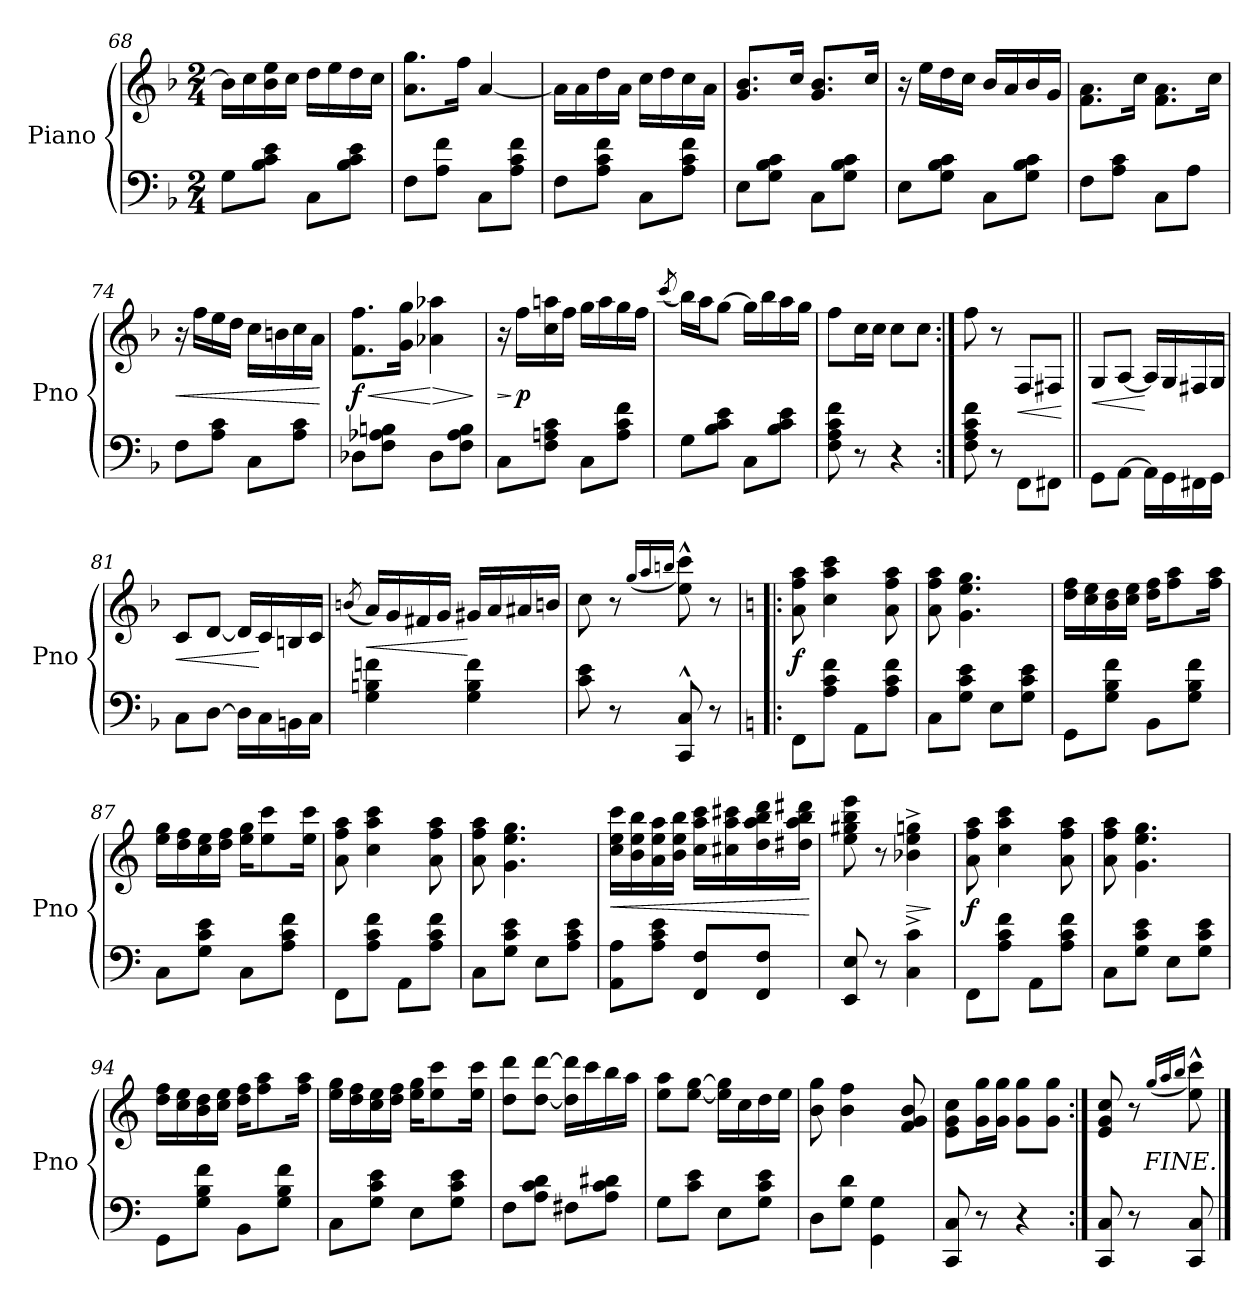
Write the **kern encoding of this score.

**kern	**kern	**dynam
*part1	*part1	*part1
*staff2	*staff1	*staff1/2
*I"Piano	*	*
*I'Pno	*	*
*clefF4	*clefG2	*
*k[b-]	*k[b-]	*
*M2/4	*M2/4	*
=68	=68	=68
8GL	16b-LL]	.
.	16cc	.
8B- 8c 8eJ	16b- 16ee	.
.	16ccJJ	.
8CL	16ddLL	.
.	16ee	.
8B- 8c 8eJ	16dd	.
.	16ccJJ	.
=69	=69	=69
8FL	8.a 8.ggL	.
8A 8fJ	.	.
.	16ffJk	.
8CL	[4a	.
8A 8c 8fJ	.	.
!!LO:LB:g=z
=70	=70	=70
8FL	16a\LL]	.
.	16a\	.
8A 8c 8fJ	16dd\	.
.	16a\JJ	.
8CL	16ccLL	.
.	16dd	.
8A 8c 8fJ	16cc	.
.	16aJJ	.
=71	=71	=71
8EL	8.g 8.b-L	.
8G 8B- 8cJ	.	.
.	16ccJk	.
8CL	8.g 8.b-L	.
8G 8B- 8cJ	.	.
.	16ccJk	.
=72	=72	=72
8EL	16r	.
.	16eeLL	.
8G 8B- 8cJ	16dd	.
.	16ccJJ	.
8CL	16b-LL	.
.	16a	.
8G 8B- 8cJ	16b-	.
.	16gJJ	.
=73	=73	=73
8FL	8.f\ 8.a\L	.
8A 8cJ	.	.
.	16cc\Jk	.
8CL	8.f\ 8.a\L	.
8AJ	.	.
.	16cc\Jk	.
=74	=74	=74
8FL	16r	<
.	16ffLL	.
8A 8cJ	16ee	.
.	16ddJJ	.
8CL	16ccLL	.
.	16bn	.
8A 8cJ	16cc	.
.	16aJJ	.
.	.	[
!!LO:LB:g=z
=75	=75	=75
8D-XL	8.f 8.ffL	< f
8F 8A-X 8BnJ	.	.
.	16g 16ggJk	.
8D-L	4a-X 4aa-X	[ >
8F 8A- 8BJ	.	.
.	.	]
=76	=76	=76
8CL	16r	>
.	16ffLL	] p
8F 8An 8cJ	16cc 16aan	.
.	16ffJJ	.
8CL	16ggLL	.
.	16aa	.
8A 8c 8fJ	16gg	.
.	16ffJJ	.
=77	=77	=77
.	(8qccc	.
8GL	16bb-LL)	.
.	16aaJ	.
8B- 8c 8eJ	[8ggJ	.
8CL	16ggLL]	.
.	16bb-	.
8B- 8c 8eJ	16aa	.
.	16ggJJ	.
=78	=78	=78
8F 8A 8c 8f	8ffL	.
8r	16ccL	.
.	16ccJJ	.
4r	8ccL	.
.	8ccJ	.
=79:|!	=79:|!	=79:|!
8F 8A 8c 8f	8ff	.
8r	8r	.
8FF\L	8F/L	<
8FF#X\J	8F#X/J	.
.	.	[
!!LO:LB:g=z
=80||	=80||	=80||
8GG\L	8G/L	<
[8AA\J	[8A/J	.
16AA\LL]	16A/LL]	[
16GG\	16G/	.
16FF#X\	16F#X/	.
16GG\JJ	16G/JJ	.
=81	=81	=81
8C\L	8c/L	<
[8D\J	[8d/J	.
16D\LL]	16d/LL]	.
16C\	16c/	[
16BBn\	16Bn/	.
16C\JJ	16c/JJ	.
=82	=82	=82
.	(8qbn	.
4G 4Bn 4fn	16aLL)	<
.	16g	.
.	16f#X	.
.	16gJJ	.
4G 4B 4f	16g#XLL	[
.	16a	.
.	16a#X	.
.	16bnJJ	.
=83	=83	=83
8c 8e	8cc	.
8r	8r	.
.	(16qggLL	.
.	16qaa	.
.	16qbbnJJ	.
8CC^^ 8C^^	8ee^^ 8ccc^^)	.
8r	8r	.
!!LO:LB:g=z
=84!|:	=84!|:	=84!|:
*k[]	*k[]	*
8FFL	8a 8ff 8aa	f
8A 8c 8fJ	4cc 4aa 4ccc	.
8AAL	.	.
8A 8c 8fJ	8a 8ff 8aa	.
=85	=85	=85
8CL	8a 8ff 8aa	.
8G 8c 8eJ	4.g 4.ee 4.gg	.
8EL	.	.
8G 8c 8eJ	.	.
=86	=86	=86
8GGL	16dd 16ffLL	.
.	16cc 16ee	.
8G 8B 8fJ	16b 16dd	.
.	16cc 16eeJJ	.
8BBL	16dd 16ffKL	.
.	8ff 8aa	.
8G 8B 8fJ	.	.
.	16ff 16aaJk	.
=87	=87	=87
8CL	16ee 16ggLL	.
.	16dd 16ff	.
8G 8c 8eJ	16cc 16ee	.
.	16dd 16ffJJ	.
8CL	16ee 16ggKL	.
.	8ee 8ccc	.
8A 8c 8fJ	.	.
.	16ee 16cccJk	.
=88	=88	=88
8FFL	8a 8ff 8aa	.
8A 8c 8fJ	4cc 4aa 4ccc	.
8AAL	.	.
8A 8c 8fJ	8a 8ff 8aa	.
=89	=89	=89
8CL	8a 8ff 8aa	.
8G 8c 8eJ	4.g 4.ee 4.gg	.
8EL	.	.
8A 8c 8eJ	.	.
!!LO:LB:g=z
=90	=90	=90
8AA 8AL	16cc 16ee 16cccLL	<
.	16b 16ee 16bb	.
8A 8c 8eJ	16a 16ee 16aa	.
.	16b 16ee 16bbJJ	.
8FF 8FL	16cc 16aa 16cccLL	.
.	16cc#X 16aa 16ccc#X	.
8FF 8FJ	16dd 16aa 16bb 16ddd	.
.	16dd#X 16aa 16bb 16ddd#XJJ	.
.	.	[
=91	=91	=91
8EE 8E	8ee 8gg#X 8bb 8eee	.
8r	8r	.
4C^ 4c^	4b-X^ 4ee^ 4ggn^	>
.	.	]
=92	=92	=92
8FFL	8a 8ff 8aa	f
8A 8c 8fJ	4cc 4aa 4ccc	.
8AAL	.	.
8A 8c 8fJ	8a 8ff 8aa	.
=93	=93	=93
8CL	8a 8ff 8aa	.
8G 8c 8eJ	4.g 4.ee 4.gg	.
8EL	.	.
8G 8c 8eJ	.	.
=94	=94	=94
8GGL	16dd 16ffLL	.
.	16cc 16ee	.
8G 8B 8fJ	16b 16dd	.
.	16cc 16eeJJ	.
8BBL	16dd 16ffKL	.
.	8ff 8aa	.
8G 8B 8fJ	.	.
.	16ff 16aaJk	.
!!LO:LB:g=z
=95	=95	=95
8CL	16ee 16ggLL	.
.	16dd 16ff	.
8G 8c 8eJ	16cc 16ee	.
.	16dd 16ffJJ	.
8EL	16ee 16ggKL	.
.	8ee 8ccc	.
8G 8c 8eJ	.	.
.	16ee 16cccJk	.
=96	=96	=96
8FL	8dd 8dddL	.
8A 8c 8dJ	[8dd [8dddJ	.
8F#XL	16dd] 16ddd]LL	.
.	16ccc	.
8A 8c 8d#XJ	16bb	.
.	16aaJJ	.
=97	=97	=97
8GL	8ee 8aaL	.
8c 8eJ	[8ee [8ggJ	.
8EL	16ee] 16gg]LL	.
.	16cc	.
8G 8c 8eJ	16dd	.
.	16eeJJ	.
=98	=98	=98
8DL	8b 8gg	.
8G 8dJ	4b 4ff	.
4GG\ 4G\	.	.
.	8f 8g 8b	.
=99	=99	=99
8CC 8C	8e 8g 8ccL	.
8r	16g 16ggL	.
.	16g 16ggJJ	.
4r	8g 8ggL	.
.	8g 8ggJ	.
=100:|!	=100:|!	=100:|!
8CC 8C	8e 8g 8cc	.
8r	8r	.
.	(16qggLL	.
.	16qaa	.
.	16qbbJJ	.
8CC 8C	8ee^^ 8ccc^^)	.
!	!LO:TX:c:i:rj:t=FINE.	!
==	==	==
*-	*-	*-
